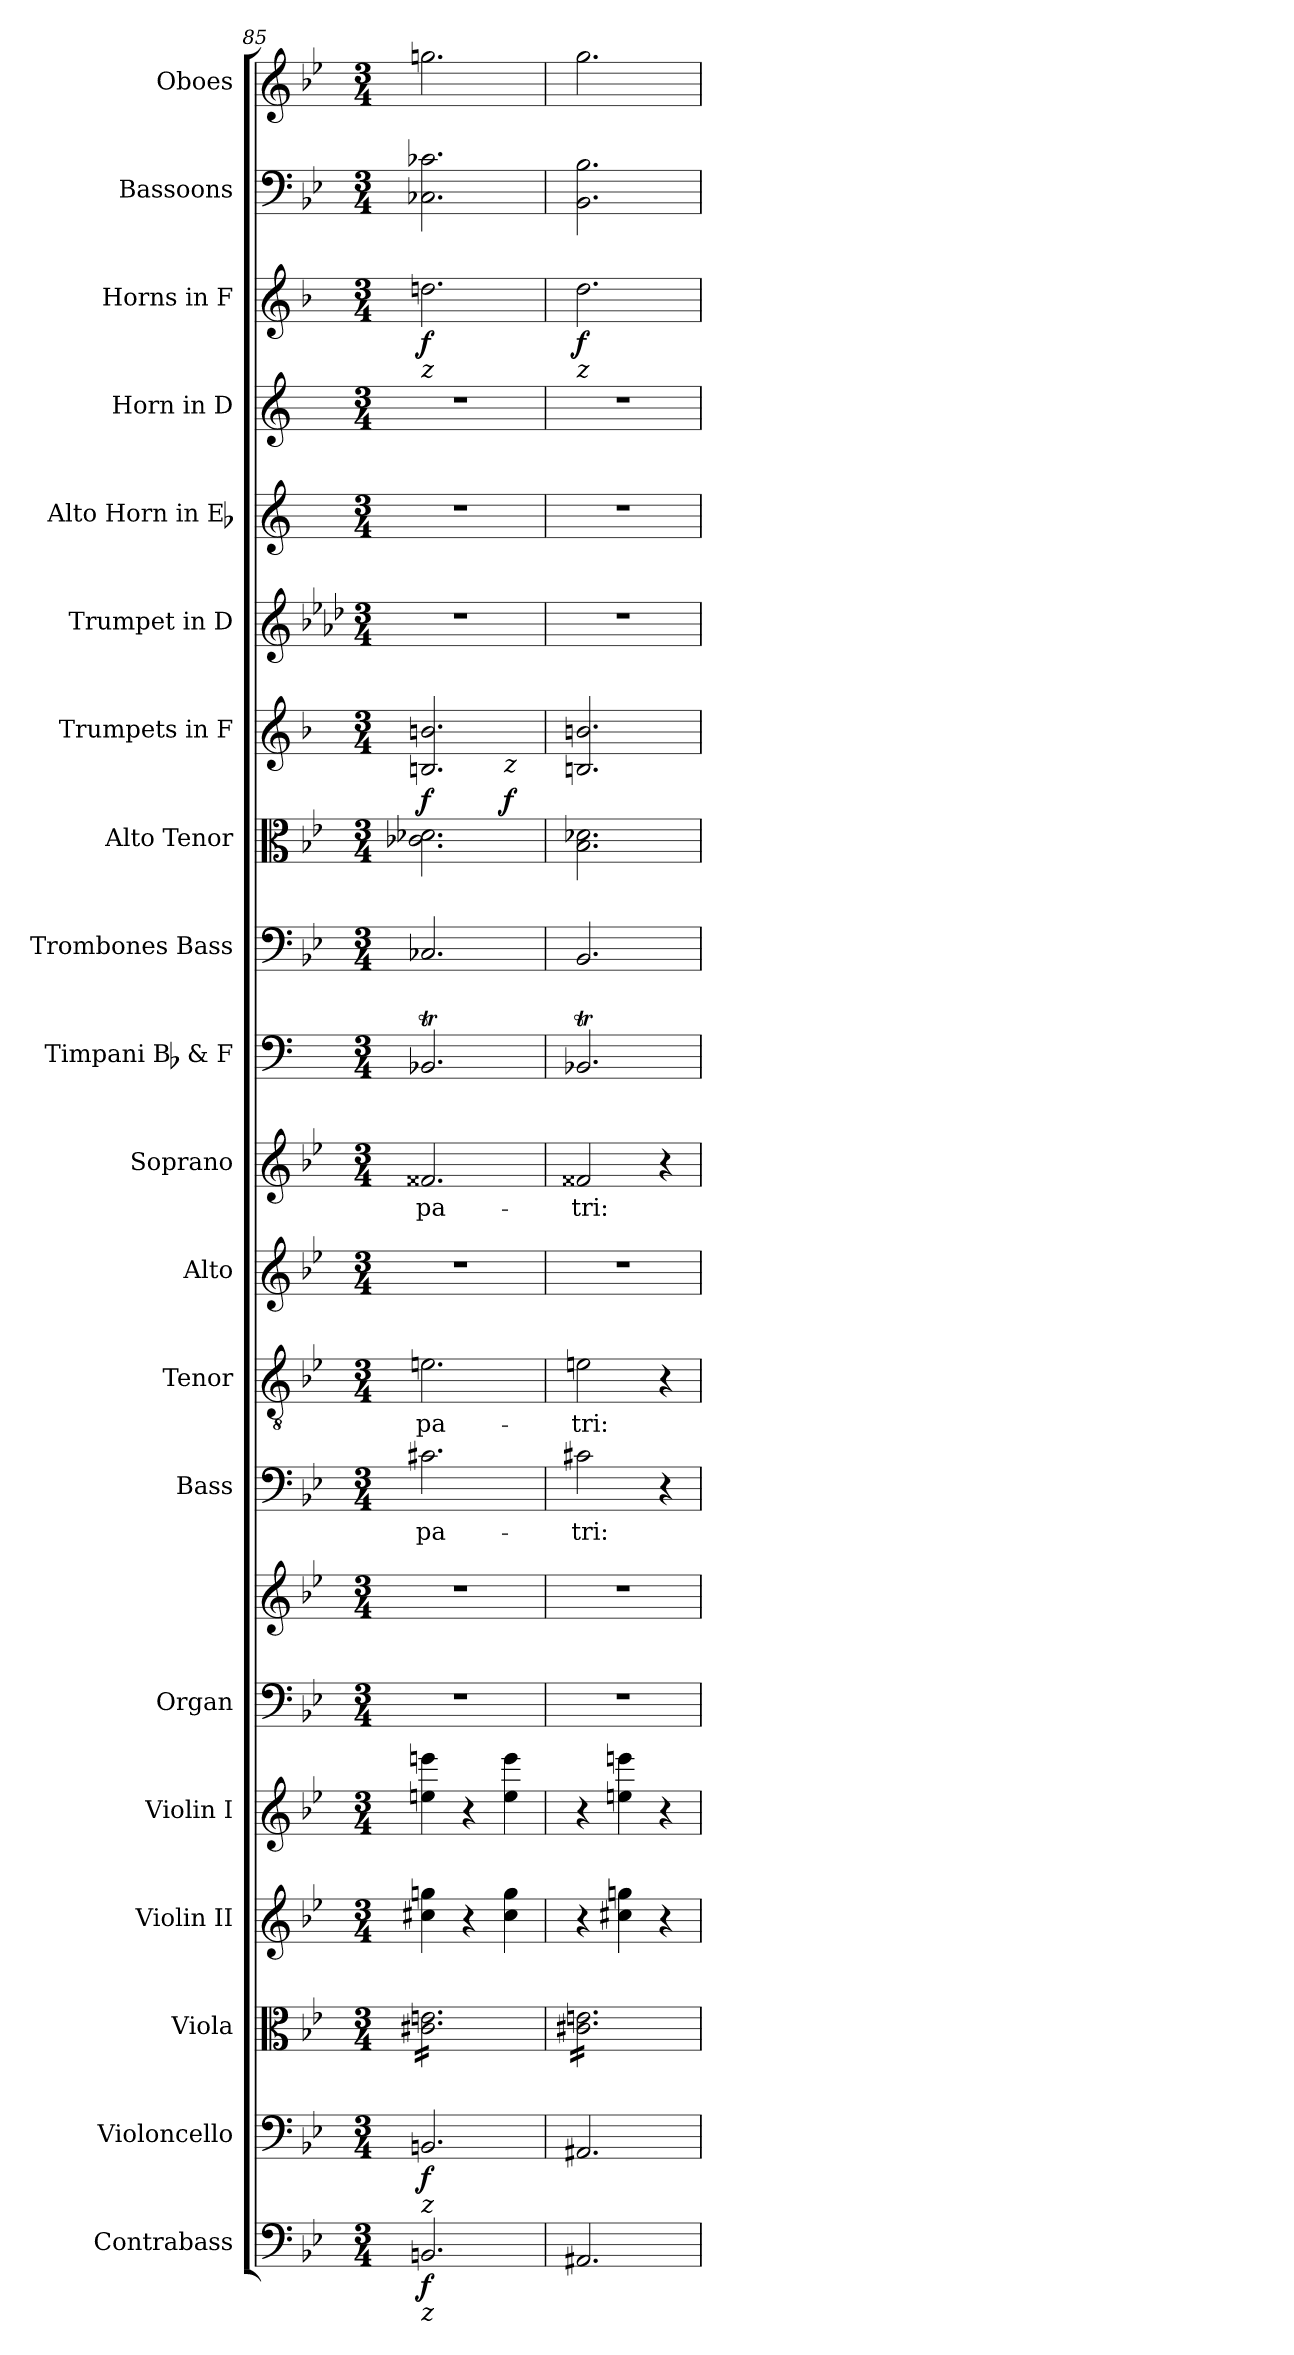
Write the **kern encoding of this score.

**kern	**dynam	**kern	**dynam	**kern	**kern	**kern	**kern	**kern	**kern	**text	**kern	**text	**kern	**kern	**text	**kern	**kern	**kern	**kern	**dynam	**kern	**kern	**kern	**kern	**dynam	**kern	**kern
*part20	*part20	*part19	*part19	*part18	*part17	*part16	*part15	*part15	*part14	*part14	*part13	*part13	*part12	*part11	*part11	*part10	*part9	*part8	*part7	*part7	*part6	*part5	*part4	*part3	*part3	*part2	*part1
*staff21	*staff21	*staff20	*staff20	*staff19	*staff18	*staff17	*staff16	*staff15	*staff14	*staff14	*staff13	*staff13	*staff12	*staff11	*staff11	*staff10	*staff9	*staff8	*staff7	*staff7	*staff6	*staff5	*staff4	*staff3	*staff3	*staff2	*staff1
*I"Contrabass	*	*I"Violoncello	*	*I"Viola	*I"Violin II	*I"Violin I	*I"Organ	*	*I"Bass	*	*I"Tenor	*	*I"Alto	*I"Soprano	*	*I"Timpani Bb & F	*I"Trombones  Bass	*I"Alto Tenor	*I"Trumpets in F	*	*I"Trumpet in D	*I"Alto Horn in Eb	*I"Horn in D	*I"Horns in F	*	*I"Bassoons	*I"Oboes
*I'Cb.	*	*I'Vc.	*	*I'Vla.	*I'Vln. II	*I'Vln. I	*I'Org.	*	*I'B.	*	*I'T.	*	*I'A.	*I'S.	*	*I'Timp.	*	*	*	*	*	*	*	*I'Hn.	*	*I'Bsn.	*I'Ob.
*clefF4	*	*clefF4	*	*clefC3	*clefG2	*clefG2	*clefF4	*clefG2	*clefF4	*	*clefGv2	*	*clefG2	*clefG2	*	*clefF4	*clefF4	*clefC3	*clefG2	*	*clefG2	*clefG2	*clefG2	*clefG2	*	*clefF4	*clefG2
*ITrd7c12	*	*	*	*	*	*	*	*	*	*	*ITrd7c12	*	*	*	*	*	*	*	*ITrd4c7	*	*ITrd-1c-2	*ITrd5c8	*ITrd6c10	*ITrd4c7	*	*	*
*k[b-e-]	*	*k[b-e-]	*	*k[b-e-]	*k[b-e-]	*k[b-e-]	*k[b-e-]	*k[b-e-]	*k[b-e-]	*	*k[b-e-]	*	*k[b-e-]	*k[b-e-]	*	*k[]	*k[b-e-]	*k[b-e-]	*k[b-e-]	*	*k[b-e-]	*k[f#c#g#d#]	*k[f#c#]	*k[b-e-]	*	*k[b-e-]	*k[b-e-]
*B-:	*	*B-:	*	*B-:	*B-:	*B-:	*B-:	*B-:	*B-:	*	*B-:	*	*B-:	*B-:	*	*C:	*B-:	*B-:	*B-:	*	*B-:	*E:	*D:	*B-:	*	*B-:	*B-:
*M3/4	*	*M3/4	*	*M3/4	*M3/4	*M3/4	*M3/4	*M3/4	*M3/4	*	*M3/4	*	*M3/4	*M3/4	*	*M3/4	*M3/4	*M3/4	*M3/4	*	*M3/4	*M3/4	*M3/4	*M3/4	*	*M3/4	*M3/4
=85	=85	=85	=85	=85	=85	=85	=85	=85	=85	=85	=85	=85	=85	=85	=85	=85	=85	=85	=85	=85	=85	=85	=85	=85	=85	=85	=85
!	!	!	!	!	!	!	!LO:N:vis=1	!LO:N:vis=1	!	!	!	!	!	!	!	!	!	!	!	!	!	!	!	!	!	!	!
!	!	!	!	!	!	!	!	!	!	!LO:LY:b:color=#000000	!	!	!	!	!	!	!	!	!	!	!	!	!	!	!	!	!
!	!	!	!	!	!	!	!	!	!	!	!	!LO:LY:b:color=#000000	!LO:N:vis=1	!	!	!	!	!	!	!	!	!	!	!	!	!	!
!	!	!	!	!	!	!	!	!	!	!	!	!	!	!	!	!	!	!	!	!	!	!	!	!LO:TX:b:i:t=z	!	!	!
!	!	!	!	!	!	!	!	!	!	!	!	!	!	!	!	!	!	!	!LO:TX:b:i:t=z	!	!	!	!	!	!	!	!
!	!	!LO:TX:b:i:t=z	!	!	!	!	!	!	!	!	!	!	!	!	!	!	!	!	!	!	!	!	!	!	!	!	!
!LO:TX:b:i:t=z	!	!	!	!	!	!	!	!	!	!	!	!	!	!	!	!	!	!	!	!	!	!	!	!	!	!	!
!	!	!	!	!	!	!	!	!	!	!	!	!	!	!	!LO:LY:b:color=#000000	!	!	!	!	!	!LO:N:vis=1	!LO:N:vis=1	!LO:N:vis=1	!	!	!	!
*	*	*	*	*	*	*	*	*	*	*	*	*	*	*	*	*	*	*	*^	*	*	*	*	*	*	*	*
*	*	*	*	*tremolo	*	*	*	*	*	*	*	*	*	*	*	*	*	*	*	*	*	*	*	*	*	*	*	*
2.BBBni/	f	2.BBni/	f	16c#Xi\ 16eniLL	4cc#Xi\ 4ggni	4eeni\ 4eeeni	2.r	2.r	2.c#Xi\	pa-	2.Eni\	pa-	2.r	2.f##Xi/	pa-	2.BB-XTi/	2.C-Xi/	2.c-Xi\ 2.d-Xi	2.Eni/ 2.eni	2ryy	f	2.r	2.r	2.r	2.gni\	f	2.C-Xi\ 2.c-Xi	2.ggni\
.	.	.	.	16c#Xi\ 16eni	.	.	.	.	.	.	.	.	.	.	.	.	.	.	.	.	.	.	.	.	.	.	.	.
.	.	.	.	16c#Xi\ 16eni	.	.	.	.	.	.	.	.	.	.	.	.	.	.	.	.	.	.	.	.	.	.	.	.
.	.	.	.	16c#Xi\ 16eni	.	.	.	.	.	.	.	.	.	.	.	.	.	.	.	.	.	.	.	.	.	.	.	.
.	.	.	.	16c#Xi\ 16eni	4r	4r	.	.	.	.	.	.	.	.	.	.	.	.	.	.	.	.	.	.	.	.	.	.
.	.	.	.	16c#Xi\ 16eni	.	.	.	.	.	.	.	.	.	.	.	.	.	.	.	.	.	.	.	.	.	.	.	.
.	.	.	.	16c#Xi\ 16eni	.	.	.	.	.	.	.	.	.	.	.	.	.	.	.	.	.	.	.	.	.	.	.	.
.	.	.	.	16c#Xi\ 16eni	.	.	.	.	.	.	.	.	.	.	.	.	.	.	.	.	.	.	.	.	.	.	.	.
!	!	!	!	!	!	!	!	!	!	!	!	!	!	!	!	!	!	!	!	!LO:TX:b:i:t=z	!	!	!	!	!	!	!	!
.	.	.	.	16c#Xi\ 16eni	4cc#i\ 4ggi	4eei\ 4eeei	.	.	.	.	.	.	.	.	.	.	.	.	.	4ryy	f	.	.	.	.	.	.	.
.	.	.	.	16c#Xi\ 16eni	.	.	.	.	.	.	.	.	.	.	.	.	.	.	.	.	.	.	.	.	.	.	.	.
.	.	.	.	16c#Xi\ 16eni	.	.	.	.	.	.	.	.	.	.	.	.	.	.	.	.	.	.	.	.	.	.	.	.
.	.	.	.	16c#Xi\ 16eniJJ	.	.	.	.	.	.	.	.	.	.	.	.	.	.	.	.	.	.	.	.	.	.	.	.
=86	=86	=86	=86	=86	=86	=86	=86	=86	=86	=86	=86	=86	=86	=86	=86	=86	=86	=86	=86	=86	=86	=86	=86	=86	=86	=86	=86	=86
!	!	!	!	!	!	!	!LO:N:vis=1	!LO:N:vis=1	!	!	!	!	!	!	!	!	!	!	!	!	!	!	!	!	!	!	!	!
*	*	*	*	*	*	*	*	*	*	*	*	*	*	*	*	*	*	*	*v	*v	*	*	*	*	*	*	*	*
*	*	*	*	*	*	*	*	*	*	*	*	*	*	*	*	*	*	*	*^	*	*	*	*	*	*	*	*
!	!	!	!	!	!	!	!	!	!	!LO:LY:b:color=#000000	!	!	!	!	!	!	!	!	!	!	!	!	!	!	!	!	!	!
*	*	*	*	*	*	*	*	*	*	*	*	*	*	*	*	*	*	*	*v	*v	*	*	*	*	*	*	*	*
*	*	*	*	*	*	*	*	*	*	*	*	*	*	*	*	*	*	*	*^	*	*	*	*	*	*	*	*
!	!	!	!	!	!	!	!	!	!	!	!	!LO:LY:b:color=#000000	!LO:N:vis=1	!	!	!	!	!	!	!	!	!	!	!	!	!	!	!
*	*	*	*	*	*	*	*	*	*	*	*	*	*	*	*	*	*	*	*v	*v	*	*	*	*	*	*	*	*
*	*	*	*	*	*	*	*	*	*	*	*	*	*	*	*	*	*	*	*^	*	*	*	*	*	*	*	*
!	!	!	!	!	!	!	!	!	!	!	!	!	!	!	!	!	!	!	!	!	!	!	!	!	!LO:TX:b:i:t=z	!	!	!
!	!	!	!	!	!	!	!	!	!	!	!	!	!	!	!LO:LY:b:color=#000000	!	!	!	!	!	!	!LO:N:vis=1	!LO:N:vis=1	!LO:N:vis=1	!	!	!	!
*	*	*	*	*	*	*	*	*	*	*	*	*	*	*	*	*	*	*	*v	*v	*	*	*	*	*	*	*	*
2.AAA#Xi/	.	2.AA#Xi/	.	16c#Xi\ 16eniLL	4r	4r	2.r	2.r	2c#Xi\	-tri:	2Eni\	-tri:	2.r	2f##Xi/	-tri:	2.BB-XTi/	2.BB-i/	2.B-i\ 2.d-Xi	2.Eni/ 2.eni	.	2.r	2.r	2.r	2.gi\	f	2.BB-i\ 2.B-i	2.ggi\
.	.	.	.	16c#Xi\ 16eni	.	.	.	.	.	.	.	.	.	.	.	.	.	.	.	.	.	.	.	.	.	.	.
.	.	.	.	16c#Xi\ 16eni	.	.	.	.	.	.	.	.	.	.	.	.	.	.	.	.	.	.	.	.	.	.	.
.	.	.	.	16c#Xi\ 16eni	.	.	.	.	.	.	.	.	.	.	.	.	.	.	.	.	.	.	.	.	.	.	.
.	.	.	.	16c#Xi\ 16eni	4cc#Xi\ 4ggni	4eeni\ 4eeeni	.	.	.	.	.	.	.	.	.	.	.	.	.	.	.	.	.	.	.	.	.
.	.	.	.	16c#Xi\ 16eni	.	.	.	.	.	.	.	.	.	.	.	.	.	.	.	.	.	.	.	.	.	.	.
.	.	.	.	16c#Xi\ 16eni	.	.	.	.	.	.	.	.	.	.	.	.	.	.	.	.	.	.	.	.	.	.	.
.	.	.	.	16c#Xi\ 16eni	.	.	.	.	.	.	.	.	.	.	.	.	.	.	.	.	.	.	.	.	.	.	.
.	.	.	.	16c#Xi\ 16eni	4r	4r	.	.	4r	.	4r	.	.	4r	.	.	.	.	.	.	.	.	.	.	.	.	.
.	.	.	.	16c#Xi\ 16eni	.	.	.	.	.	.	.	.	.	.	.	.	.	.	.	.	.	.	.	.	.	.	.
.	.	.	.	16c#Xi\ 16eni	.	.	.	.	.	.	.	.	.	.	.	.	.	.	.	.	.	.	.	.	.	.	.
.	.	.	.	16c#Xi\ 16eniJJ	.	.	.	.	.	.	.	.	.	.	.	.	.	.	.	.	.	.	.	.	.	.	.
*	*	*	*	*Xtremolo	*	*	*	*	*	*	*	*	*	*	*	*	*	*	*	*	*	*	*	*	*	*	*
=	=	=	=	=	=	=	=	=	=	=	=	=	=	=	=	=	=	=	=	=	=	=	=	=	=	=	=
*-	*-	*-	*-	*-	*-	*-	*-	*-	*-	*-	*-	*-	*-	*-	*-	*-	*-	*-	*-	*-	*-	*-	*-	*-	*-	*-	*-
